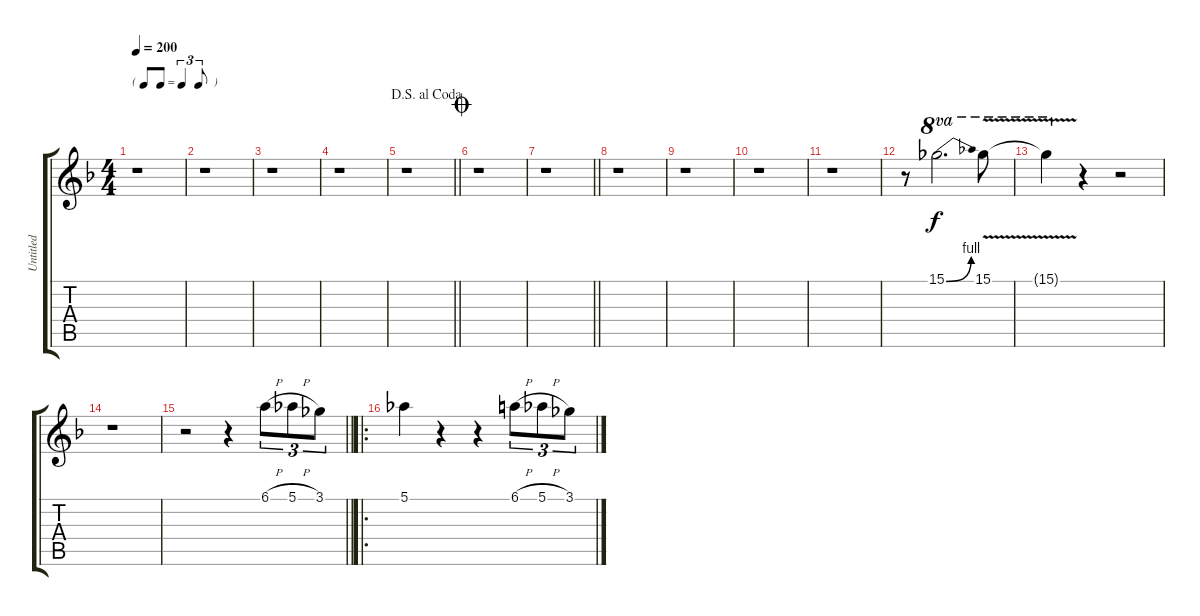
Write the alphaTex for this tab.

\track ("Untitled" "Untitled") {instrument overdrivenguitar}
\staff {score tabs}
\tuning (Eb4 Bb3 Gb3 Db3 Ab2 Eb2) {hide}
\ts (4 4)
\tf triplet8th
\tempo 200
\clef g2
\ks f
r.1{dy f} |
r.1 |
r.1 |
r.1 |
\jump dalsegnoalcoda
\barLineRight lightlight
r.1 |
\jump coda
r.1 |
\barLineRight lightlight
r.1 |
r.1 |
r.1 |
r.1 |
r.1 |
r.8 15.1{be (bend 0 0 60 4)}.2{d ot 8va} 15.1{v}.8{ot 8va} |
15.1{v t}.4{ot 8va} r.4 r.2 |
r.1 |
\barLineRight lightlight
r.2 r.4 6.1{h}.8{tu (3 2)} 5.1{h}.8{tu (3 2)} 3.1.8{tu (3 2)} |
\ro
5.1.4 r.4 r.4 6.1{h}.8{tu (3 2)} 5.1{h}.8{tu (3 2)} 3.1.8{tu (3 2)}
